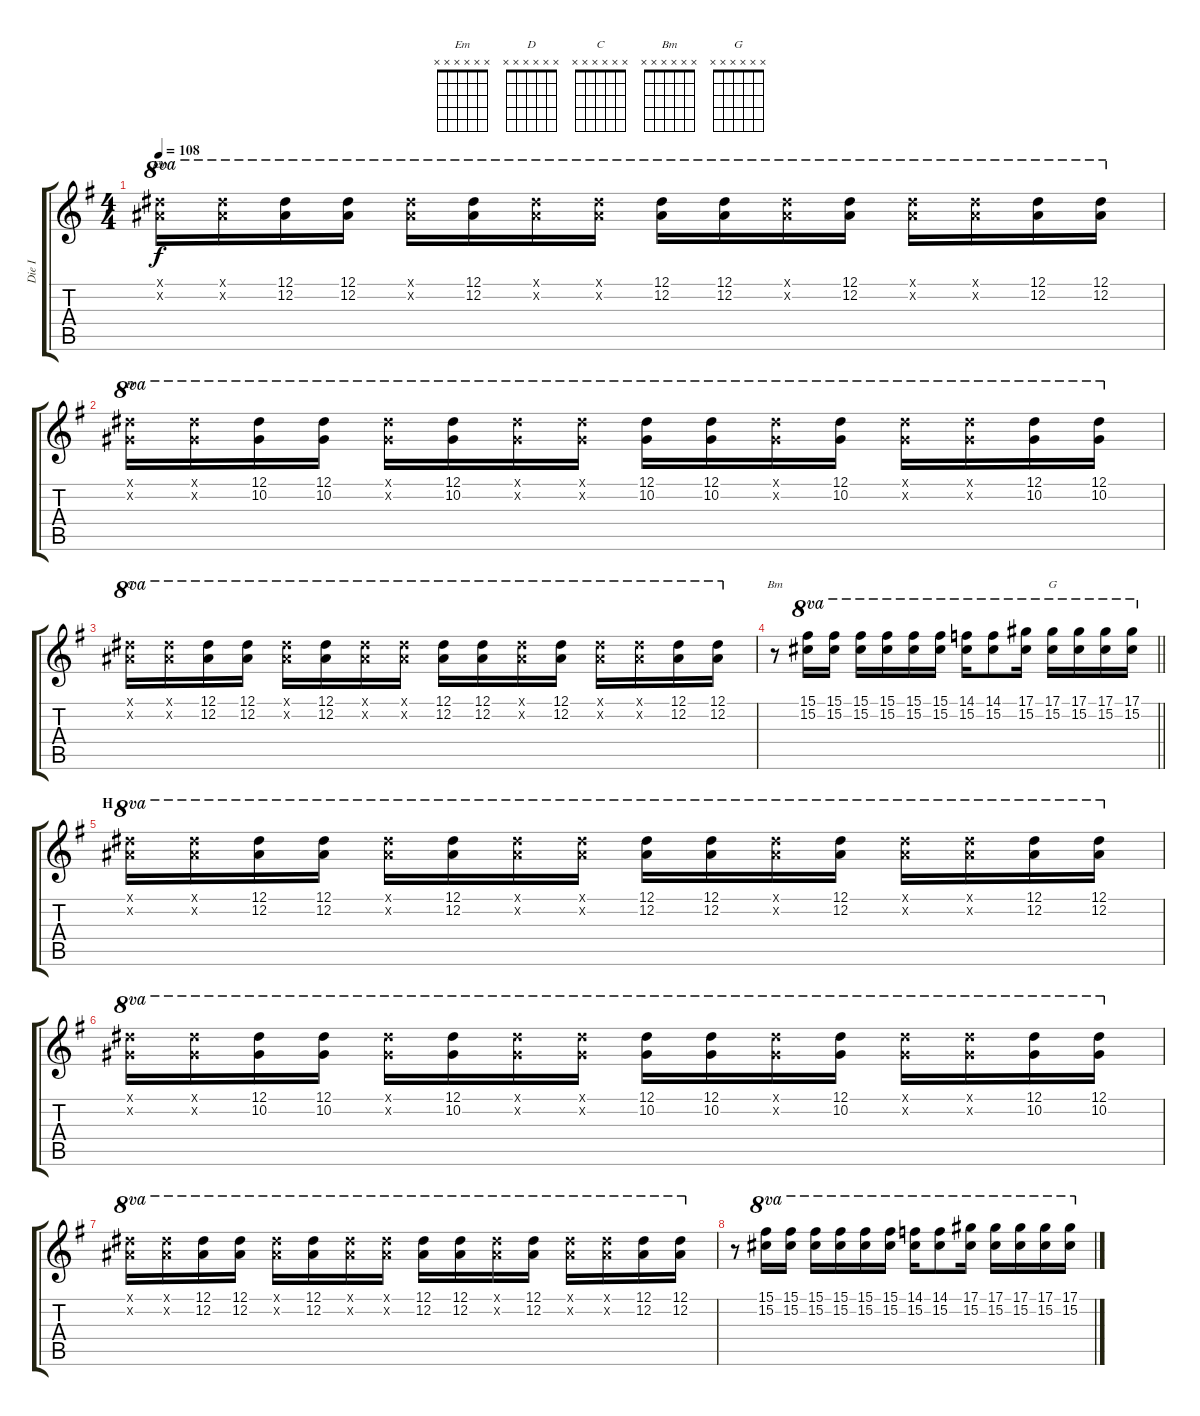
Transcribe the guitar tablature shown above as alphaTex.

\track ("Die I" "Die I") {instrument electricguitarclean}
\staff {score tabs}
\tuning (Eb4 Bb3 Gb3 Db3 Ab2 Db2) {hide}
\chord ("Em" x x x x x x)
\chord ("D" x x x x x x)
\chord ("C" x x x x x x)
\chord ("Bm" x x x x x x)
\chord ("G" x x x x x x)
\ts (4 4)
\tempo 108
\clef g2
\ks eminor
(12.1{x} 12.2{x}).16{ch "Em" ot 8va dy f} (12.1{x} 12.2{x}).16{ot 8va} (12.1 12.2).16{ot 8va} (12.1 12.2).16{ot 8va} (12.1{x} 12.2{x}).16{ot 8va} (12.1 12.2).16{ot 8va} (12.1{x} 12.2{x}).16{ot 8va} (12.1{x} 12.2{x}).16{ot 8va} (12.1 12.2).16{ot 8va} (12.1 12.2).16{ot 8va} (12.1{x} 12.2{x}).16{ot 8va} (12.1 12.2).16{ot 8va} (12.1{x} 12.2{x}).16{ot 8va} (12.1{x} 12.2{x}).16{ot 8va} (12.1 12.2).16{ot 8va} (12.1 12.2).16{ot 8va} |
(12.1{x} 10.2{x}).16{ch "D" ot 8va} (12.1{x} 10.2{x}).16{ot 8va} (12.1 10.2).16{ot 8va} (12.1 10.2).16{ot 8va} (12.1{x} 10.2{x}).16{ot 8va} (12.1 10.2).16{ot 8va} (12.1{x} 10.2{x}).16{ot 8va} (12.1{x} 10.2{x}).16{ot 8va} (12.1 10.2).16{ot 8va} (12.1 10.2).16{ot 8va} (12.1{x} 10.2{x}).16{ot 8va} (12.1 10.2).16{ot 8va} (12.1{x} 10.2{x}).16{ot 8va} (12.1{x} 10.2{x}).16{ot 8va} (12.1 10.2).16{ot 8va} (12.1 10.2).16{ot 8va} |
(12.1{x} 12.2{x}).16{ch "C" ot 8va} (12.1{x} 12.2{x}).16{ot 8va} (12.1 12.2).16{ot 8va} (12.1 12.2).16{ot 8va} (12.1{x} 12.2{x}).16{ot 8va} (12.1 12.2).16{ot 8va} (12.1{x} 12.2{x}).16{ot 8va} (12.1{x} 12.2{x}).16{ot 8va} (12.1 12.2).16{ot 8va} (12.1 12.2).16{ot 8va} (12.1{x} 12.2{x}).16{ot 8va} (12.1 12.2).16{ot 8va} (12.1{x} 12.2{x}).16{ot 8va} (12.1{x} 12.2{x}).16{ot 8va} (12.1 12.2).16{ot 8va} (12.1 12.2).16{ot 8va} |
\barLineRight lightlight
r.8{ch "Bm"} (15.1 15.2).16{ot 8va} (15.1 15.2).16{ot 8va} (15.1 15.2).16{ot 8va} (15.1 15.2).16{ot 8va} (15.1 15.2).16{ot 8va} (15.1 15.2).16{ot 8va} (14.1 15.2).16{ot 8va} (14.1 15.2).8{ot 8va} (17.1 15.2).16{ot 8va} (17.1 15.2).16{ch "G" ot 8va} (17.1 15.2).16{ot 8va} (17.1 15.2).16{ot 8va} (17.1 15.2).16{ot 8va} |
\section ("" "H")
(12.1{x} 12.2{x}).16{ot 8va} (12.1{x} 12.2{x}).16{ot 8va} (12.1 12.2).16{ot 8va} (12.1 12.2).16{ot 8va} (12.1{x} 12.2{x}).16{ot 8va} (12.1 12.2).16{ot 8va} (12.1{x} 12.2{x}).16{ot 8va} (12.1{x} 12.2{x}).16{ot 8va} (12.1 12.2).16{ot 8va} (12.1 12.2).16{ot 8va} (12.1{x} 12.2{x}).16{ot 8va} (12.1 12.2).16{ot 8va} (12.1{x} 12.2{x}).16{ot 8va} (12.1{x} 12.2{x}).16{ot 8va} (12.1 12.2).16{ot 8va} (12.1 12.2).16{ot 8va} |
(12.1{x} 10.2{x}).16{ot 8va} (12.1{x} 10.2{x}).16{ot 8va} (12.1 10.2).16{ot 8va} (12.1 10.2).16{ot 8va} (12.1{x} 10.2{x}).16{ot 8va} (12.1 10.2).16{ot 8va} (12.1{x} 10.2{x}).16{ot 8va} (12.1{x} 10.2{x}).16{ot 8va} (12.1 10.2).16{ot 8va} (12.1 10.2).16{ot 8va} (12.1{x} 10.2{x}).16{ot 8va} (12.1 10.2).16{ot 8va} (12.1{x} 10.2{x}).16{ot 8va} (12.1{x} 10.2{x}).16{ot 8va} (12.1 10.2).16{ot 8va} (12.1 10.2).16{ot 8va} |
(12.1{x} 12.2{x}).16{ot 8va} (12.1{x} 12.2{x}).16{ot 8va} (12.1 12.2).16{ot 8va} (12.1 12.2).16{ot 8va} (12.1{x} 12.2{x}).16{ot 8va} (12.1 12.2).16{ot 8va} (12.1{x} 12.2{x}).16{ot 8va} (12.1{x} 12.2{x}).16{ot 8va} (12.1 12.2).16{ot 8va} (12.1 12.2).16{ot 8va} (12.1{x} 12.2{x}).16{ot 8va} (12.1 12.2).16{ot 8va} (12.1{x} 12.2{x}).16{ot 8va} (12.1{x} 12.2{x}).16{ot 8va} (12.1 12.2).16{ot 8va} (12.1 12.2).16{ot 8va} |
r.8 (15.1 15.2).16{ot 8va} (15.1 15.2).16{ot 8va} (15.1 15.2).16{ot 8va} (15.1 15.2).16{ot 8va} (15.1 15.2).16{ot 8va} (15.1 15.2).16{ot 8va} (14.1 15.2).16{ot 8va} (14.1 15.2).8{ot 8va} (17.1 15.2).16{ot 8va} (17.1 15.2).16{ot 8va} (17.1 15.2).16{ot 8va} (17.1 15.2).16{ot 8va} (17.1 15.2).16{ot 8va}
